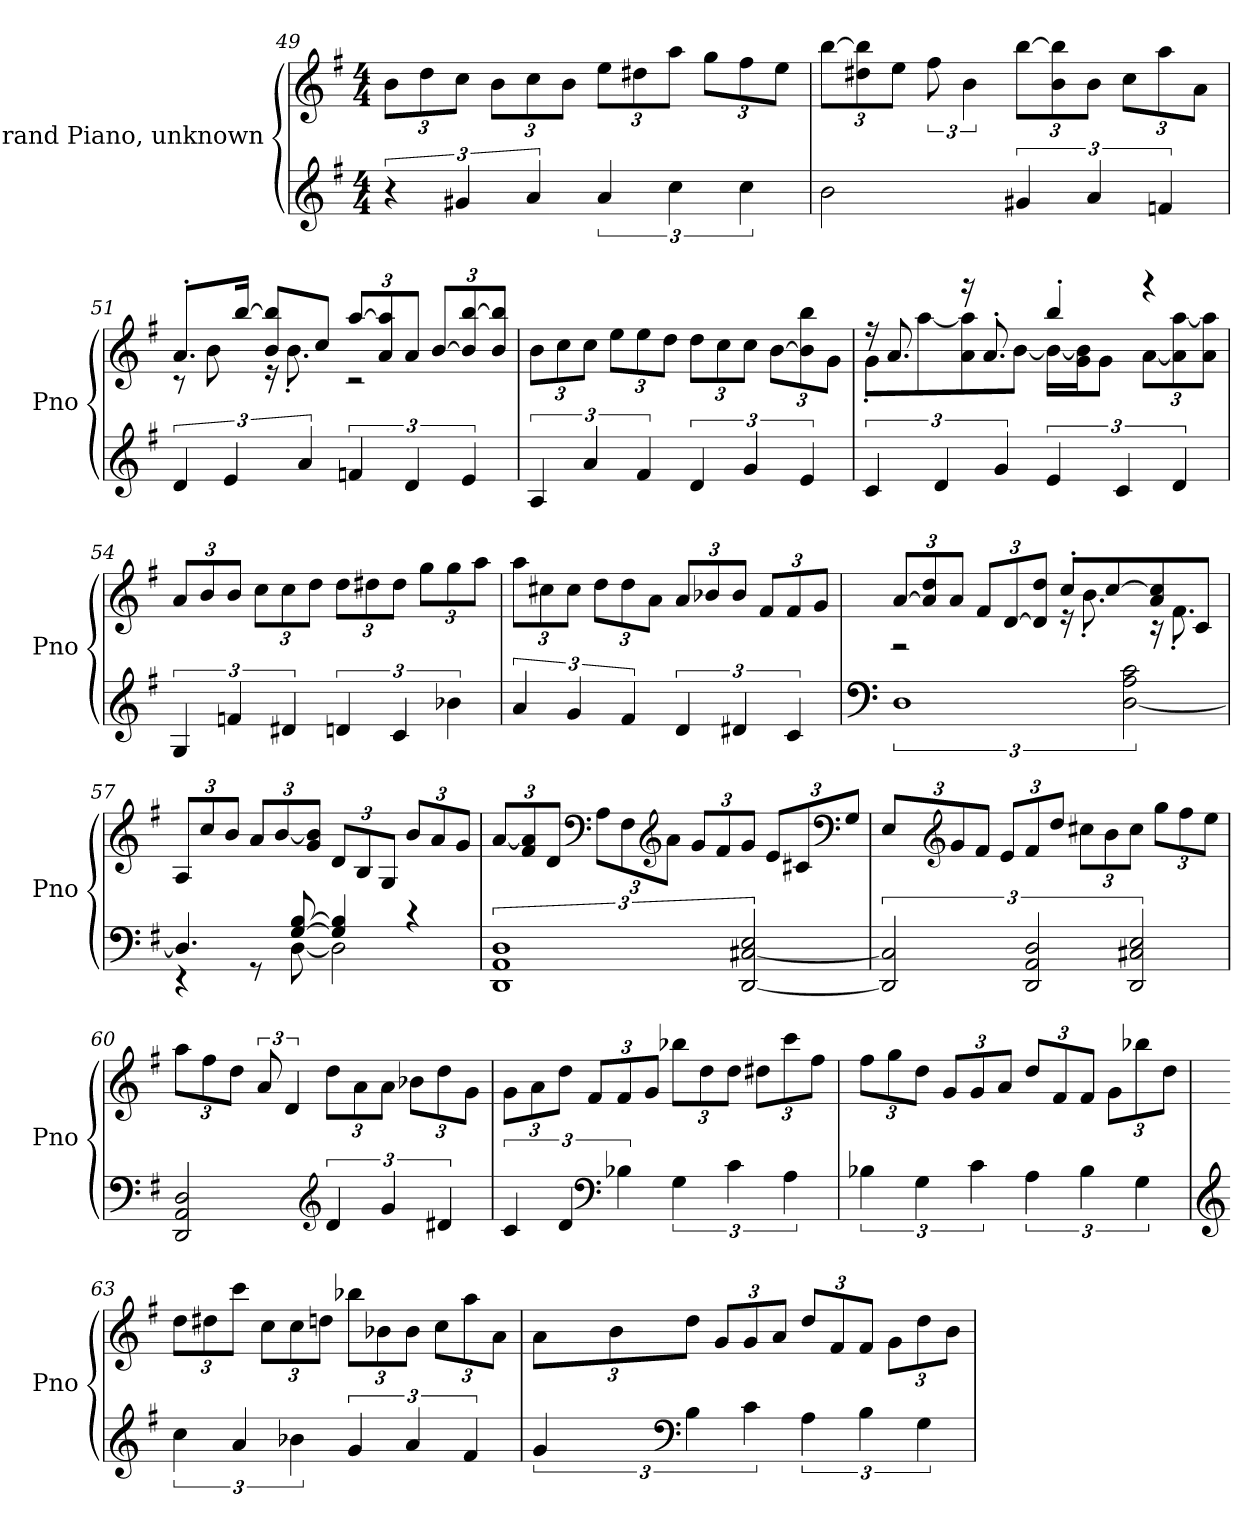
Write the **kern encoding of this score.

**kern	**kern
*part1	*part1
*staff2	*staff1
*I"Grand Piano, unknown	*
*I'Pno	*
*clefG2	*clefG2
*k[f#]	*k[f#]
*M4/4	*M4/4
*	*Xbrackettup
=49	=49
6r	12b\L
.	12dd\
6g#X/	12cc\J
.	12b\L
6a/	12cc\
.	12b\J
6a/	12ee\L
.	12dd#X\
6cc\	12aa\J
.	12gg\L
6cc\	12ff#\
.	12ee\J
=50	=50
2b\	[12bb\L
.	12dd#X\ 12bb\]
.	12ee\J
*	*brackettup
.	12ff#\
.	6b\
*	*Xbrackettup
6g#X/	[12bb\L
.	12b\ 12bb\]
6a/	12b\J
.	12cc\L
6fn/	12aa\
.	12a\J
!!LO:LB:g=z
=51	=51
*	*^
6d/	8.a'/L	8r
.	.	8b\
6e/	.	.
.	[16bb/Jk	.
.	8b/ 8bb/]L	16r
.	.	8.b'\
6a/	.	.
.	8cc/J	.
6fn/	[12aa/L	2r
.	12a/ 12aa/]	.
6d/	12a/J	.
.	[12b/L	.
6e/	12b/] [12bb/	.
.	12b/ 12bb/]J	.
*	*v	*v
=52	=52
6A/	12b\L
.	12cc\
6a/	12cc\J
.	12ee\L
6f#/	12ee\
.	12dd\J
6d/	12dd\L
.	12cc\
6g/	12cc\J
.	[12b\L
6e/	12b\] 12bb\
.	12g\J
!!LO:PB:g=z
=53	=53
*	*^
6c/	16r	8g'\L
.	8.a/	.
.	.	[8aa\
6d/	.	.
.	16r	8a\ 8aa\]
.	8.a'/	.
6g/	.	.
.	.	[8b\J
6e/	4bb'/	16b\LL_
.	.	16g\ 16b\]J
.	.	8g\J
6c/	.	.
.	4r	[12a\L
6d/	.	12a\] [12aa\
.	.	12a\ 12aa\]J
*	*v	*v
=54	=54
6G/	12a/L
.	12b/
6fn/	12b/J
.	12cc\L
6d#X/	12cc\
.	12dd\J
6dn/	12dd\L
.	12dd#X\
6c/	12dd#\J
.	12gg\L
6b-X\	12gg\
.	12aa\J
=55	=55
6a/	12aa\L
.	12cc#X\
6g/	12cc#\J
.	12dd\L
6f#/	12dd\
.	12a\J
6d/	12a/L
.	12b-X/
6d#X/	12b-/J
.	12f#/L
6c/	12f#/
.	12g/J
!!LO:LB:g=z
=56	=56
*clefF4	*
*	*^
3%2D	[12a/L	2r
.	12a/] 12dd/	.
.	12a/J	.
.	12f#/L	.
.	[12d/	.
.	12d/] 12dd/J	.
.	8cc'/L	16r
.	.	8.b'\
.	[8cc/	.
[3D\ 3A\ 3c\	.	.
.	8a/ 8cc/]	16r
.	.	8.f#'\
.	8c/J	.
*	*v	*v
=57	=57
*^	*
4.D/]	4r	12A/L
.	.	12cc/
.	.	12b/J
.	8r	12a/L
.	.	[12b/
[8G/ [8B/	[8D\	.
.	.	12g/ 12b/]J
4G/] 4B/]	2D\]	12d/L
.	.	12B/
.	.	12G/J
4r	.	12b/L
.	.	12a/
.	.	12g/J
*v	*v	*
!!LO:LB:g=z
=58	=58
3%2DD 3%2AA 3%2D	[12a/L
.	12f#/ 12a/]
.	12d/J
*	*clefF4
.	12A\L
.	12F#\
*	*clefG2
.	12a\J
.	12g/L
.	12f#/
[3DD/ [3C#X/ 3E/	12g/J
.	12e/L
.	12c#X/
*	*clefF4
.	12G/J
=59	=59
3DD/] 3C#/]	12E/L
*	*clefG2
.	12g/
.	12f#/J
.	12e/L
3DD/ 3AA/ 3D/	12f#/
.	12dd/J
.	12cc#X\L
.	12b\
3DD/ 3C#X/ 3E/	12cc#\J
.	12gg\L
.	12ff#\
.	12ee\J
=60	=60
2DD/ 2AA/ 2D/	12aa\L
.	12ff#\
.	12dd\J
*	*brackettup
.	12a/
.	6d/
*clefG2	*
*	*Xbrackettup
6d/	12dd\L
.	12a\
6g/	12a\J
.	12b-X\L
6d#X/	12dd\
.	12g\J
!!LO:LB:g=z
=61	=61
6c/	12g\L
.	12a\
6d/	12dd\J
.	12f#/L
*clefF4	*
6B-X\	12f#/
.	12g/J
6G\	12bb-X\L
.	12dd\
6c\	12dd\J
.	12dd#X\L
6A\	12ccc\
.	12ff#\J
=62	=62
6B-X\	12ff#\L
.	12gg\
6G\	12dd\J
.	12g/L
6c\	12g/
.	12a/J
6A\	12dd/L
.	12f#/
6B-\	12f#/J
.	12g\L
6G\	12bb-X\
.	12dd\J
=63	=63
*clefG2	*
6cc\	12dd\L
.	12dd#X\
6a/	12ccc\J
.	12cc\L
6b-X\	12cc\
.	12ddn\J
6g/	12bb-X\L
.	12b-X\
6a/	12b-\J
.	12cc\L
6f#/	12aa\
.	12a\J
!!LO:LB:g=z
=64	=64
6g/	12a\L
.	12b\
*clefF4	*
6B\	12dd\J
.	12g/L
6c\	12g/
.	12a/J
6A\	12dd/L
.	12f#/
6B\	12f#/J
.	12g\L
6G\	12dd\
.	12b\J
=	=
*-	*-
